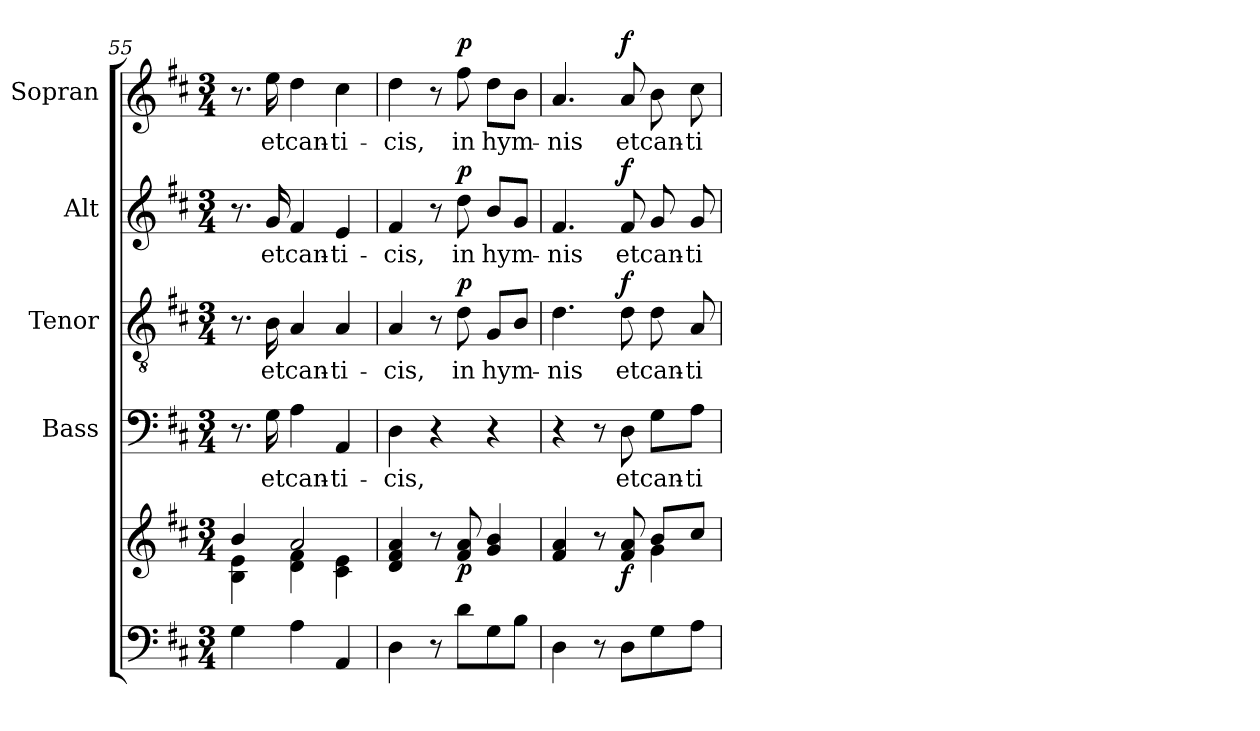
**kern	**kern	**dynam	**kern	**text	**kern	**text	**dynam	**kern	**text	**dynam	**kern	**text	**dynam
*part5	*part5	*part5	*part4	*part4	*part3	*part3	*part3	*part2	*part2	*part2	*part1	*part1	*part1
*staff6	*staff5	*staff5/6	*staff4	*staff4	*staff3	*staff3	*staff3	*staff2	*staff2	*staff2	*staff1	*staff1	*staff1
*	*	*	*I"Bass	*	*I"Tenor	*	*	*I"Alt	*	*	*I"Sopran	*	*
*	*	*	*I'B.	*	*I'T.	*	*	*I'A.	*	*	*I'S.	*	*
*clefF4	*clefG2	*	*clefF4	*	*clefGv2	*	*	*clefG2	*	*	*clefG2	*	*
*k[f#c#]	*k[f#c#]	*	*k[f#c#]	*	*k[f#c#]	*	*	*k[f#c#]	*	*	*k[f#c#]	*	*
*D:	*D:	*	*D:	*	*D:	*	*	*D:	*	*	*D:	*	*
*M3/4	*M3/4	*	*M3/4	*	*M3/4	*	*	*M3/4	*	*	*M3/4	*	*
=55	=55	=55	=55	=55	=55	=55	=55	=55	=55	=55	=55	=55	=55
*	*^	*	*	*	*	*	*	*	*	*	*	*	*
4G\	4b/	4B\ 4e\	.	8.r	.	8.r	.	.	8.r	.	.	8.r	.	.
!	!	!	!	!	!LO:LY:b	!	!LO:LY:b	!	!	!LO:LY:b	!	!	!LO:LY:b	!
.	.	.	.	16G\	et	16B\	et	.	16g/	et	.	16ee\	et	.
!	!	!	!	!	!LO:LY:b	!	!LO:LY:b	!	!	!LO:LY:b	!	!	!LO:LY:b	!
4A\	2a/	4d\ 4f#\	.	4A\	can-	4A/	can-	.	4f#/	can-	.	4dd\	can-	.
!	!	!	!	!	!LO:LY:b	!	!LO:LY:b	!	!	!LO:LY:b	!	!	!LO:LY:b	!
4AA/	.	4c#\ 4e\	.	4AA/	-ti-	4A/	-ti-	.	4e/	-ti-	.	4cc#\	-ti-	.
=56	=56	=56	=56	=56	=56	=56	=56	=56	=56	=56	=56	=56	=56	=56
!	!	!	!	!	!LO:LY:b	!	!LO:LY:b	!	!	!LO:LY:b	!	!	!LO:LY:b	!
*	*v	*v	*	*	*	*	*	*	*	*	*	*	*	*
4D\	4d/ 4f#/ 4a/	.	4D\	-cis,	4A/	-cis,	.	4f#/	-cis,	.	4dd\	-cis,	.
8r	8r	.	4r	.	8r	.	.	8r	.	.	8r	.	.
!	!	!LO:DY:b	!	!	!	!LO:LY:b	!LO:DY:a	!	!LO:LY:b	!LO:DY:a	!	!LO:LY:b	!LO:DY:a
8d\L	8f#/ 8a/	p	.	.	8d\	in	p	8dd\	in	p	8ff#\	in	p
!	!	!	!	!	!	!LO:LY:b	!	!	!LO:LY:b	!	!	!LO:LY:b	!
8G\	4g/ 4b/	.	4r	.	8G/L	hym-	.	8b/L	hym-	.	8dd\L	hym-	.
8B\J	.	.	.	.	8B/J	.	.	8g/J	.	.	8b\J	.	.
!!LO:LB:g=z
=57	=57	=57	=57	=57	=57	=57	=57	=57	=57	=57	=57	=57	=57
*	*^	*	*	*	*	*	*	*	*	*	*	*	*
!	!	!	!	!	!	!	!LO:LY:b	!	!	!LO:LY:b	!	!	!LO:LY:b	!
4D\	4f#/ 4a/	2ryy	.	4r	.	4.d\	-nis	.	4.f#/	-nis	.	4.a/	-nis	.
8r	8r	.	.	8r	.	.	.	.	.	.	.	.	.	.
!	!	!	!LO:DY:b	!	!LO:LY:b	!	!LO:LY:b	!LO:DY:a	!	!LO:LY:b	!LO:DY:a	!	!LO:LY:b	!LO:DY:a
8D\L	8f#/ 8a/	.	f	8D\	et	8d\	et	f	8f#/	et	f	8a/	et	f
!	!	!	!	!	!LO:LY:b	!	!LO:LY:b	!	!	!LO:LY:b	!	!	!LO:LY:b	!
8G\	8b/L	4g\	.	8G\L	can-	8d\	can-	.	8g/	can-	.	8b\	can-	.
!	!	!	!	!	!LO:LY:b	!	!LO:LY:b	!	!	!LO:LY:b	!	!	!LO:LY:b	!
8A\J	8cc#/J	.	.	8A\J	-ti-	8A/	-ti-	.	8g/	-ti-	.	8cc#\	-ti-	.
*	*v	*v	*	*	*	*	*	*	*	*	*	*	*	*
=	=	=	=	=	=	=	=	=	=	=	=	=	=
*-	*-	*-	*-	*-	*-	*-	*-	*-	*-	*-	*-	*-	*-
